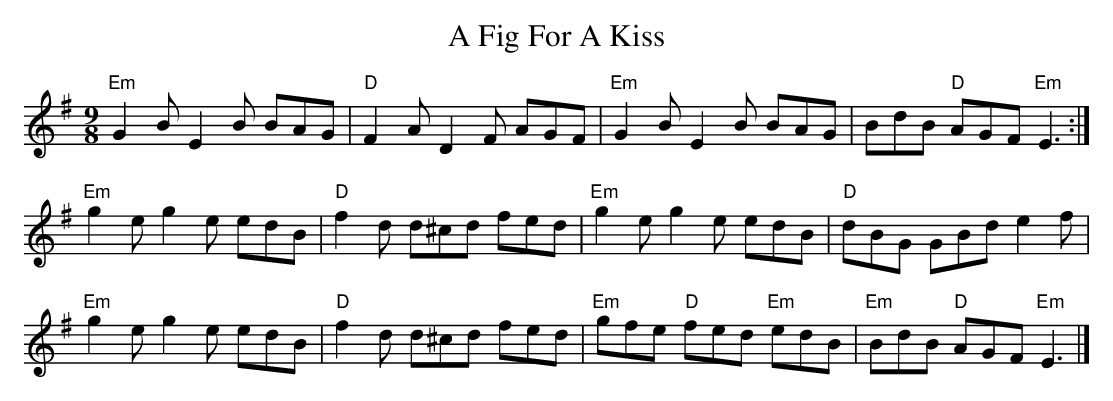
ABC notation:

X:1
T:A Fig For A Kiss
M:9/8
L:1/8
K:Emin
"Em"G2 B E2 B BAG | "D"F2 A D2 F AGF | "Em"G2 B E2 B BAG | BdB "D"AGF "Em"E3 :|
"Em"g2 e g2 e edB | "D"f2 d d^cd fed | "Em"g2 e g2 e edB | "D"dBG GBd e2 f |
"Em"g2 e g2 e edB | "D"f2 d d^cd fed | "Em"gfe "D"fed "Em"edB | \
"Em"BdB "D"AGF "Em"E3 |]
